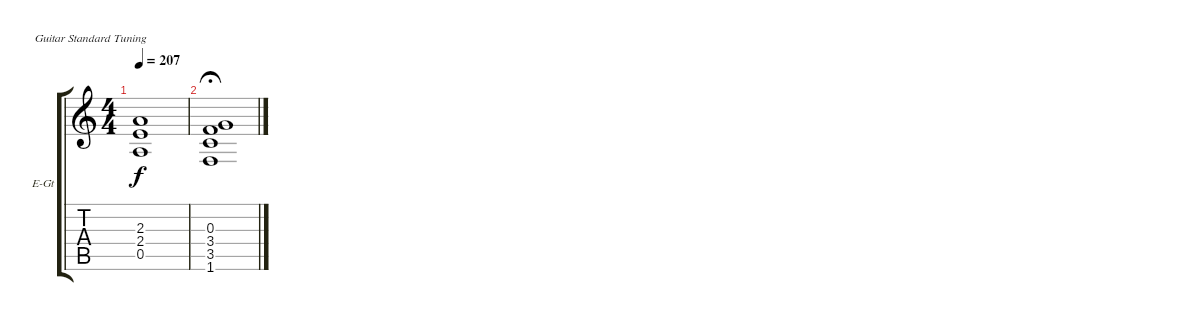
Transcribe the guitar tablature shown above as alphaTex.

\defaultSystemsLayout 4
\bracketExtendMode groupsimilarinstruments
\firstSystemTrackNameOrientation horizontal
\otherSystemsTrackNameOrientation horizontal
\track ("Guitar 4" "E-Gt") {instrument distortionguitar}
\staff {score tabs}
\tuning (E4 B3 G3 D3 A2 E2)
\ts (4 4)
\tempo 207
\clef g2
\ks c
(0.5 2.4 2.3).1{dy f} |
(3.4 3.5 1.6 0.3).1{fermata (medium 1)}
